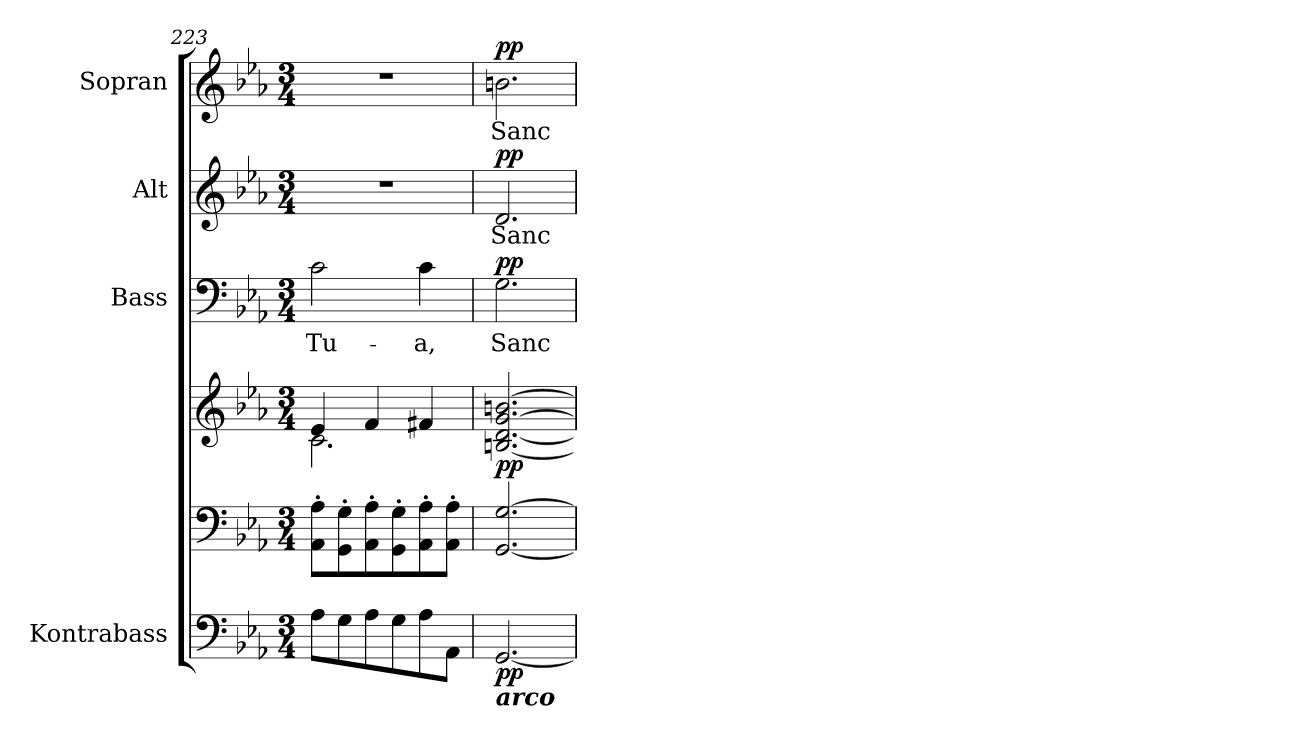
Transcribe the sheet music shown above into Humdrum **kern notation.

**kern	**dynam	**kern	**kern	**dynam	**kern	**text	**dynam	**kern	**text	**dynam	**kern	**text	**dynam
*part5	*part5	*part4	*part4	*part4	*part3	*part3	*part3	*part2	*part2	*part2	*part1	*part1	*part1
*staff6	*staff6	*staff5	*staff4	*staff4/5	*staff3	*staff3	*staff3	*staff2	*staff2	*staff2	*staff1	*staff1	*staff1
*I"Kontrabass	*	*	*	*	*I"Bass	*	*	*I"Alt	*	*	*I"Sopran	*	*
*I'Kb.	*	*	*	*	*I'B.	*	*	*I'A.	*	*	*I'S.	*	*
*clefF4	*	*clefF4	*clefG2	*	*clefF4	*	*	*clefG2	*	*	*clefG2	*	*
*ITrd7c12	*	*	*	*	*	*	*	*	*	*	*	*	*
*k[b-e-a-]	*	*k[b-e-a-]	*k[b-e-a-]	*	*k[b-e-a-]	*	*	*k[b-e-a-]	*	*	*k[b-e-a-]	*	*
*E-:	*	*E-:	*E-:	*	*E-:	*	*	*E-:	*	*	*E-:	*	*
*M3/4	*	*M3/4	*M3/4	*	*M3/4	*	*	*M3/4	*	*	*M3/4	*	*
=223	=223	=223	=223	=223	=223	=223	=223	=223	=223	=223	=223	=223	=223
*	*	*	*^	*	*	*	*	*	*	*	*	*	*
!	!	!	!	!	!	!	!LO:LY:b	!	!	!	!	!	!	!
8AA-\L	.	8AA-\'> 8A-\'>L	4e-/	2.c\	.	2c\	Tu-	.	2.r	.	.	2.r	.	.
8GG\	.	8GG\'> 8G\'>	.	.	.	.	.	.	.	.	.	.	.	.
8AA-\	.	8AA-\'> 8A-\'>	4f/	.	.	.	.	.	.	.	.	.	.	.
8GG\	.	8GG\'> 8G\'>	.	.	.	.	.	.	.	.	.	.	.	.
!	!	!	!	!	!	!	!LO:LY:b	!	!	!	!	!	!	!
8AA-\	.	8AA-\'> 8A-\'>	4f#X/	.	.	4c\	-a,	.	.	.	.	.	.	.
8AAA-\J	.	8AA-\'> 8A-\'>J	.	.	.	.	.	.	.	.	.	.	.	.
*	*	*	*v	*v	*	*	*	*	*	*	*	*	*	*
=224	=224	=224	=224	=224	=224	=224	=224	=224	=224	=224	=224	=224	=224
!LO:TX:b:Bi:t=arco	!	!	!	!	!	!	!	!	!	!	!	!	!
!	!LO:DY:b	!	!	!LO:DY:b	!	!LO:LY:b	!LO:DY:a	!	!LO:LY:b	!LO:DY:a	!	!LO:LY:b	!LO:DY:a
[2.GGG/	pp	[2.GG/ [2.G/	[2.Bn/ [2.d/ [2.g/ [2.bn/	pp	2.G\	Sanc-	pp	2.d/	Sanc-	pp	2.bn\	Sanc-	pp
=	=	=	=	=	=	=	=	=	=	=	=	=	=
*-	*-	*-	*-	*-	*-	*-	*-	*-	*-	*-	*-	*-	*-
